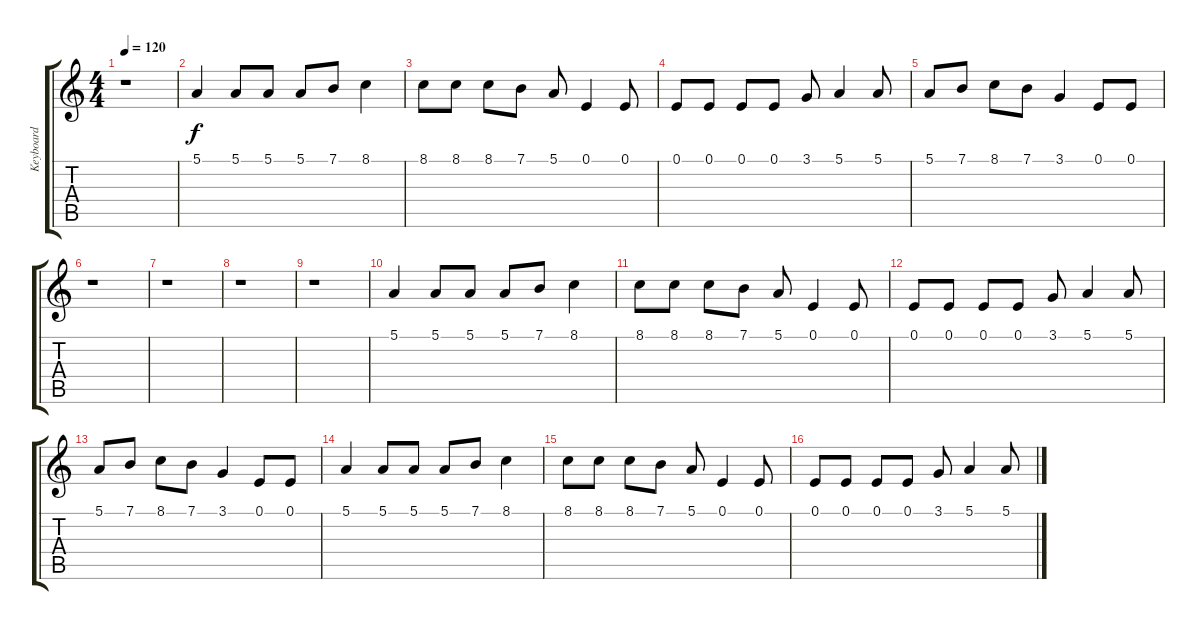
\track ("Keyboard" "Keyboard") {instrument electricpiano2}
\staff {score tabs}
\tuning (E4 B3 G3 D3 A2 E2) {hide}
\ts (4 4)
\tempo 120
\clef g2
\ks c
r.1{dy f} |
5.1.4 5.1.8 5.1.8 5.1.8 7.1.8 8.1.4 |
8.1.8 8.1.8 8.1.8 7.1.8 5.1.8 0.1.4 0.1.8 |
0.1.8 0.1.8 0.1.8 0.1.8 3.1.8 5.1.4 5.1.8 |
5.1.8 7.1.8 8.1.8 7.1.8 3.1.4 0.1.8 0.1.8 |
r.1 |
r.1 |
r.1 |
r.1 |
5.1.4{instrument musicbox} 5.1.8 5.1.8 5.1.8 7.1.8 8.1.4 |
8.1.8 8.1.8 8.1.8 7.1.8 5.1.8 0.1.4 0.1.8 |
0.1.8 0.1.8 0.1.8 0.1.8 3.1.8 5.1.4 5.1.8 |
5.1.8 7.1.8 8.1.8 7.1.8 3.1.4 0.1.8 0.1.8 |
5.1.4{instrument electricpiano2} 5.1.8 5.1.8 5.1.8 7.1.8 8.1.4 |
8.1.8 8.1.8 8.1.8 7.1.8 5.1.8 0.1.4 0.1.8 |
0.1.8 0.1.8 0.1.8 0.1.8 3.1.8 5.1.4 5.1.8
